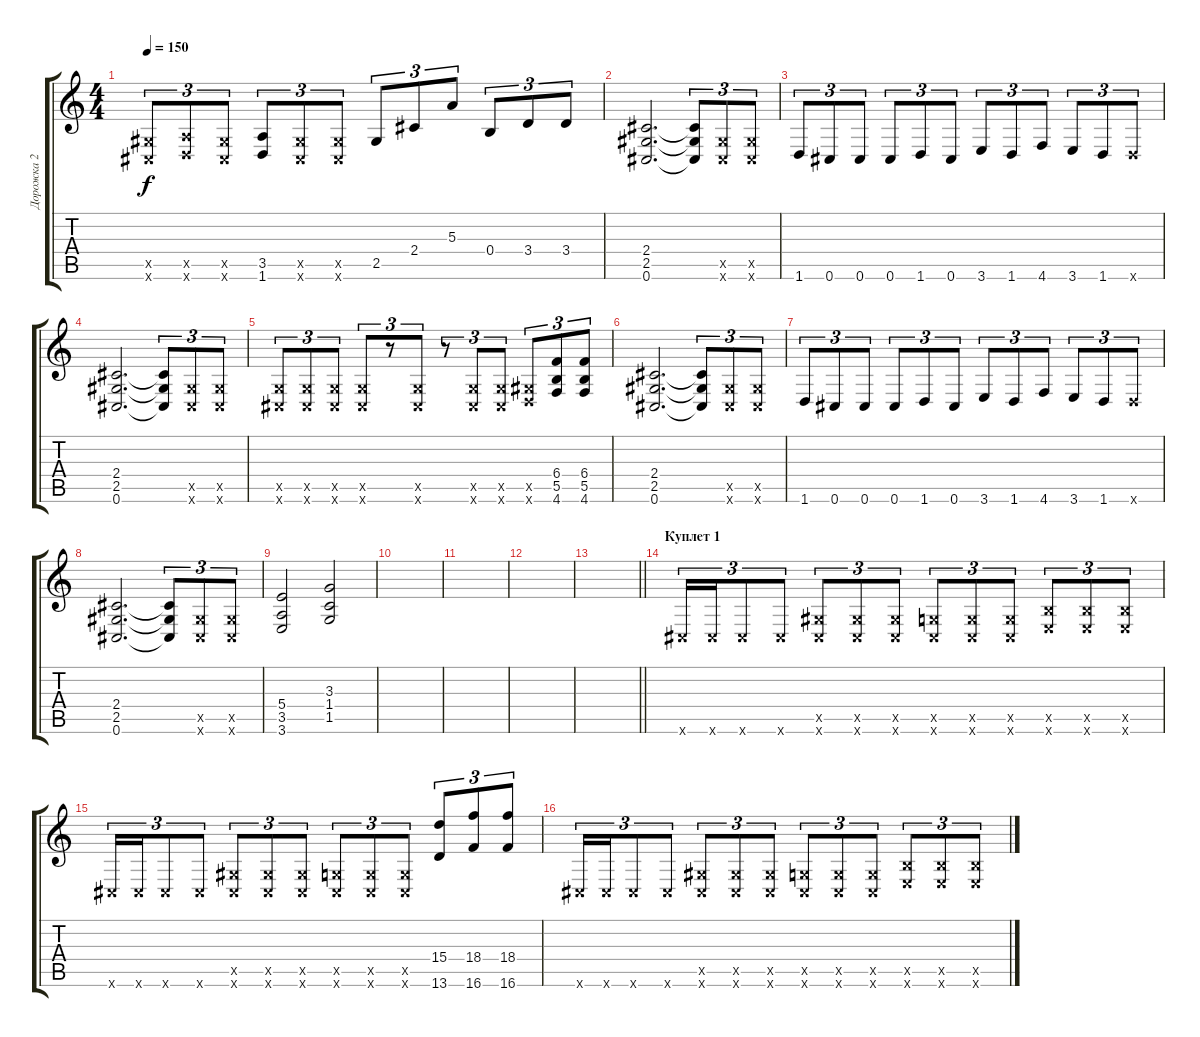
\track ("Дорожка 2" "Дорожка 2") {instrument distortionguitar}
\staff {score tabs}
\tuning (Db4 Ab3 E3 B2 Gb2 Db2) {hide}
\ts (4 4)
\tempo 150
\clef g2
\ks c
(2.5{x} 0.6{x}).8{tu (3 2) dy f} (3.5{x} 1.6{x}).8{tu (3 2)} (2.5{x} 0.6{x}).8{tu (3 2)} (3.5 1.6).8{tu (3 2)} (2.5{x} 0.6{x}).8{tu (3 2)} (2.5{x} 0.6{x}).8{tu (3 2)} 2.5.8{tu (3 2)} 2.4.8{tu (3 2)} 5.3.8{tu (3 2)} 0.4.8{tu (3 2)} 3.4.8{tu (3 2)} 3.4.8{tu (3 2)} |
(2.4 2.5 0.6).2{d} (2.4{t} 2.5{t} 0.6{t}).8{tu (3 2)} (2.5{x} 0.6{x}).8{tu (3 2)} (2.5{x} 0.6{x}).8{tu (3 2)} |
1.6.8{tu (3 2)} 0.6.8{tu (3 2)} 0.6.8{tu (3 2)} 0.6.8{tu (3 2)} 1.6.8{tu (3 2)} 0.6.8{tu (3 2)} 3.6.8{tu (3 2)} 1.6.8{tu (3 2)} 4.6.8{tu (3 2)} 3.6.8{tu (3 2)} 1.6.8{tu (3 2)} 1.6{x}.8{tu (3 2)} |
(2.4 2.5 0.6).2{d} (2.4{t} 2.5{t} 0.6{t}).8{tu (3 2)} (2.5{x} 0.6{x}).8{tu (3 2)} (2.5{x} 0.6{x}).8{tu (3 2)} |
(1.5{x} 0.6{x}).8{tu (3 2)} (1.5{x} 0.6{x}).8{tu (3 2)} (1.5{x} 0.6{x}).8{tu (3 2)} (1.5{x} 0.6{x}).8{tu (3 2)} r.8{tu (3 2)} (1.5{x} 0.6{x}).8{tu (3 2)} r.8{tu (3 2)} (1.5{x} 0.6{x}).8{tu (3 2)} (1.5{x} 0.6{x}).8{tu (3 2)} (2.5{x} 1.6{x}).8{tu (3 2)} (6.4 5.5 4.6).8{tu (3 2)} (6.4 5.5 4.6).8{tu (3 2)} |
(2.4 2.5 0.6).2{d} (2.4{t} 2.5{t} 0.6{t}).8{tu (3 2)} (2.5{x} 0.6{x}).8{tu (3 2)} (2.5{x} 0.6{x}).8{tu (3 2)} |
1.6.8{tu (3 2)} 0.6.8{tu (3 2)} 0.6.8{tu (3 2)} 0.6.8{tu (3 2)} 1.6.8{tu (3 2)} 0.6.8{tu (3 2)} 3.6.8{tu (3 2)} 1.6.8{tu (3 2)} 4.6.8{tu (3 2)} 3.6.8{tu (3 2)} 1.6.8{tu (3 2)} 1.6{x}.8{tu (3 2)} |
(2.4 2.5 0.6).2{d} (2.4{t} 2.5{t} 0.6{t}).8{tu (3 2)} (2.5{x} 0.6{x}).8{tu (3 2)} (2.5{x} 0.6{x}).8{tu (3 2)} |
(5.4 3.5 3.6).2 (3.3 1.4 1.5).2 |
|
|
|
\barLineRight lightlight
|
\section ("" "Куплет 1")
0.6{x}.16{tu (3 2)} 0.6{x}.16{tu (3 2)} 0.6{x}.8{tu (3 2)} 0.6{x}.8{tu (3 2)} (2.5{x} 0.6{x}).8{tu (3 2)} (2.5{x} 0.6{x}).8{tu (3 2)} (2.5{x} 0.6{x}).8{tu (3 2)} (1.5{x} 0.6{x}).8{tu (3 2)} (1.5{x} 0.6{x}).8{tu (3 2)} (1.5{x} 0.6{x}).8{tu (3 2)} (5.5{x} 3.6{x}).8{tu (3 2)} (5.5{x} 3.6{x}).8{tu (3 2)} (5.5{x} 3.6{x}).8{tu (3 2)} |
0.6{x}.16{tu (3 2)} 0.6{x}.16{tu (3 2)} 0.6{x}.8{tu (3 2)} 0.6{x}.8{tu (3 2)} (2.5{x} 0.6{x}).8{tu (3 2)} (2.5{x} 0.6{x}).8{tu (3 2)} (2.5{x} 0.6{x}).8{tu (3 2)} (1.5{x} 0.6{x}).8{tu (3 2)} (1.5{x} 0.6{x}).8{tu (3 2)} (1.5{x} 0.6{x}).8{tu (3 2)} (15.4 13.6).8{tu (3 2)} (18.4 16.6).8{tu (3 2)} (18.4 16.6).8{tu (3 2)} |
0.6{x}.16{tu (3 2)} 0.6{x}.16{tu (3 2)} 0.6{x}.8{tu (3 2)} 0.6{x}.8{tu (3 2)} (2.5{x} 0.6{x}).8{tu (3 2)} (2.5{x} 0.6{x}).8{tu (3 2)} (2.5{x} 0.6{x}).8{tu (3 2)} (1.5{x} 0.6{x}).8{tu (3 2)} (1.5{x} 0.6{x}).8{tu (3 2)} (1.5{x} 0.6{x}).8{tu (3 2)} (5.5{x} 3.6{x}).8{tu (3 2)} (5.5{x} 3.6{x}).8{tu (3 2)} (5.5{x} 3.6{x}).8{tu (3 2)}
